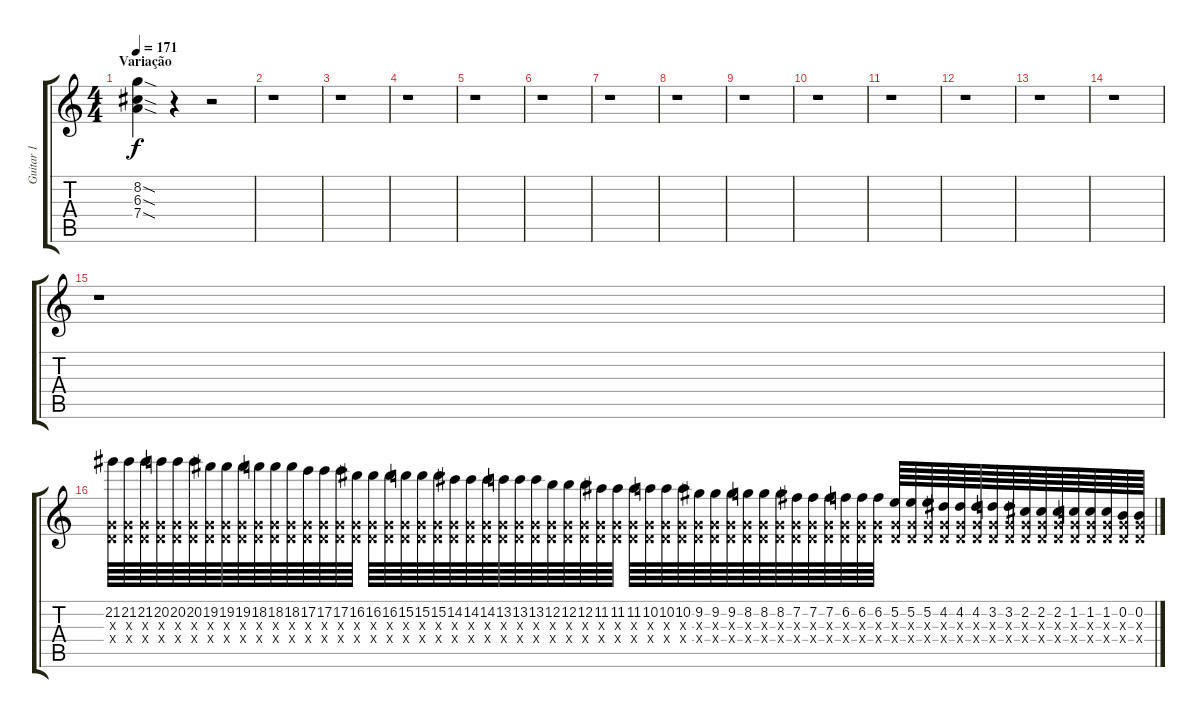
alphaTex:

\track ("Guitar 1" "Guitar 1") {instrument overdrivenguitar}
\staff {score tabs}
\tuning (E4 B3 G3 D3 A2 E2) {hide}
\ts (4 4)
\section ("" "Variação")
\tempo 171
\clef g2
\ks c
(8.2{sod} 6.3{sod} 7.4{sod}).4{dy f} r.4 r.2 |
r.1 |
r.1 |
r.1 |
r.1 |
r.1 |
r.1 |
r.1 |
r.1 |
r.1 |
r.1 |
r.1 |
r.1 |
r.1 |
r.1 |
(21.2 0.3{x} 0.4{x}).64{instrument guitarharmonics} (21.2 0.3{x} 0.4{x}).64 (21.2 0.3{x} 0.4{x}).64 (20.2 0.3{x} 0.4{x}).64 (20.2 0.3{x} 0.4{x}).64 (20.2 0.3{x} 0.4{x}).64 (19.2 0.3{x} 0.4{x}).64 (19.2 0.3{x} 0.4{x}).64 (19.2 0.3{x} 0.4{x}).64 (18.2 0.3{x} 0.4{x}).64 (18.2 0.3{x} 0.4{x}).64 (18.2 0.3{x} 0.4{x}).64 (17.2 0.3{x} 0.4{x}).64 (17.2 0.3{x} 0.4{x}).64 (17.2 0.3{x} 0.4{x}).64 (16.2 0.3{x} 0.4{x}).64 (16.2 0.3{x} 0.4{x}).64 (16.2 0.3{x} 0.4{x}).64 (15.2 0.3{x} 0.4{x}).64 (15.2 0.3{x} 0.4{x}).64 (15.2 0.3{x} 0.4{x}).64 (14.2 0.3{x} 0.4{x}).64 (14.2 0.3{x} 0.4{x}).64 (14.2 0.3{x} 0.4{x}).64 (13.2 0.3{x} 0.4{x}).64 (13.2 0.3{x} 0.4{x}).64 (13.2 0.3{x} 0.4{x}).64 (12.2 0.3{x} 0.4{x}).64 (12.2 0.3{x} 0.4{x}).64 (12.2 0.3{x} 0.4{x}).64 (11.2 0.3{x} 0.4{x}).64 (11.2 0.3{x} 0.4{x}).64 (11.2 0.3{x} 0.4{x}).64 (10.2 0.3{x} 0.4{x}).64 (10.2 0.3{x} 0.4{x}).64 (10.2 0.3{x} 0.4{x}).64 (9.2 0.3{x} 0.4{x}).64 (9.2 0.3{x} 0.4{x}).64 (9.2 0.3{x} 0.4{x}).64 (8.2 0.3{x} 0.4{x}).64 (8.2 0.3{x} 0.4{x}).64 (8.2 0.3{x} 0.4{x}).64 (7.2 0.3{x} 0.4{x}).64 (7.2 0.3{x} 0.4{x}).64 (7.2 0.3{x} 0.4{x}).64 (6.2 0.3{x} 0.4{x}).64 (6.2 0.3{x} 0.4{x}).64 (6.2 0.3{x} 0.4{x}).64 (5.2 0.3{x} 0.4{x}).64 (5.2 0.3{x} 0.4{x}).64 (5.2 0.3{x} 0.4{x}).64 (4.2 0.3{x} 0.4{x}).64 (4.2 0.3{x} 0.4{x}).64 (4.2 0.3{x} 0.4{x}).64 (3.2 0.3{x} 0.4{x}).64 (3.2 0.3{x} 0.4{x}).64 (2.2 0.3{x} 0.4{x}).64 (2.2 0.3{x} 0.4{x}).64 (2.2 0.3{x} 0.4{x}).64 (1.2 0.3{x} 0.4{x}).64 (1.2 0.3{x} 0.4{x}).64 (1.2 0.3{x} 0.4{x}).64 (0.2 0.3{x} 0.4{x}).64 (0.2 0.3{x} 0.4{x}).64
